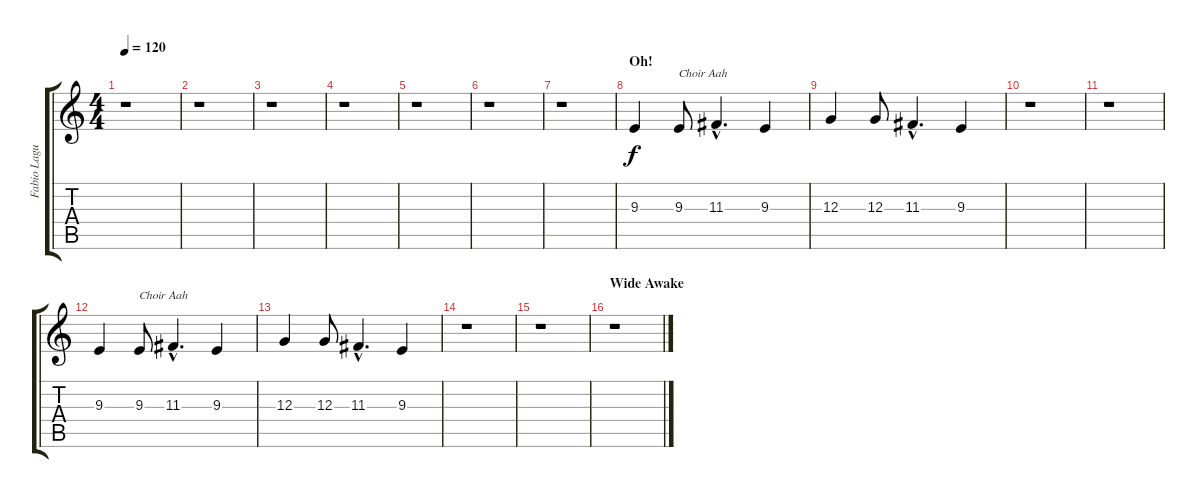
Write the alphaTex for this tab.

\track ("Fabio Laguna" "Fabio Lagu") {instrument stringensemble1}
\staff {score tabs}
\tuning (E4 B3 G3 D3 A2 E2) {hide}
\ts (4 4)
\tempo 120
\clef g2
\ks c
r.1{dy f} |
r.1 |
r.1 |
r.1 |
r.1 |
r.1 |
r.1 |
\section ("" "Oh!")
9.3.4{volume 14 instrument choiraahs} 9.3.8{txt "Choir Aah"} 11.3{hac}.4{d} 9.3.4 |
12.3.4{volume 14 instrument choiraahs} 12.3.8 11.3{hac}.4{d} 9.3.4 |
r.1 |
r.1 |
9.3.4{volume 14 instrument choiraahs} 9.3.8{txt "Choir Aah"} 11.3{hac}.4{d} 9.3.4 |
12.3.4{volume 14 instrument choiraahs} 12.3.8 11.3{hac}.4{d} 9.3.4 |
r.1 |
r.1 |
\section ("" "Wide Awake")
r.1
